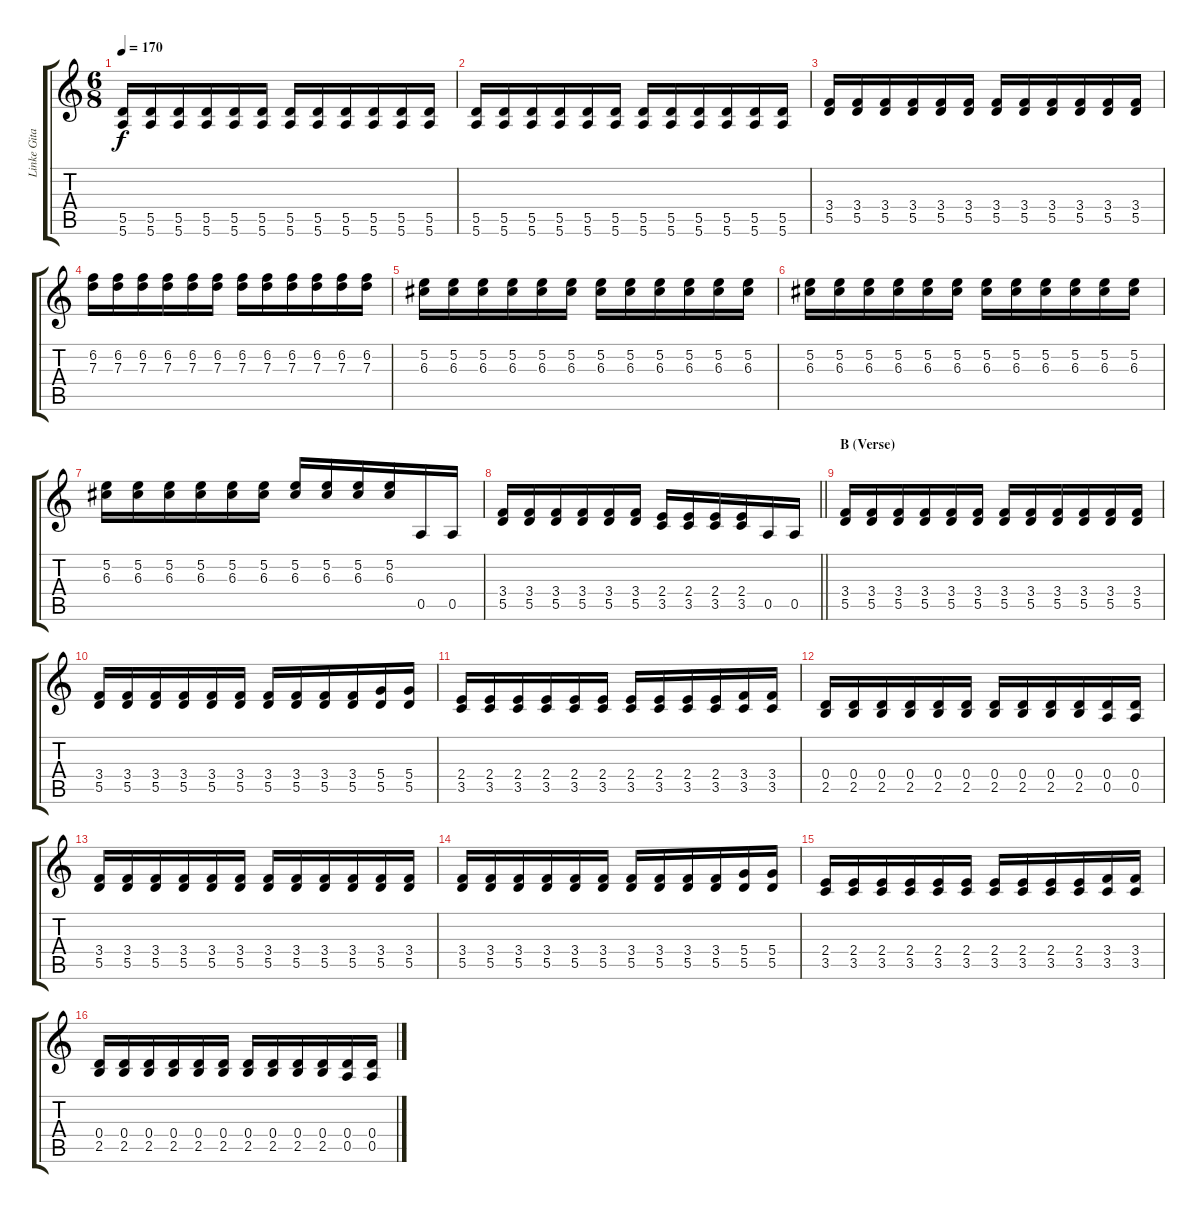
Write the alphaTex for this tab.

\track ("Linke Gitarre" "Linke Gita") {instrument distortionguitar}
\staff {score tabs}
\tuning (E4 B3 G3 D3 A2 E2) {hide}
\ts (6 8)
\tempo 170
\clef g2
\ks c
(5.5 5.6).16{dy f} (5.5 5.6).16 (5.5 5.6).16 (5.5 5.6).16 (5.5 5.6).16 (5.5 5.6).16 (5.5 5.6).16 (5.5 5.6).16 (5.5 5.6).16 (5.5 5.6).16 (5.5 5.6).16 (5.5 5.6).16 |
(5.5 5.6).16 (5.5 5.6).16 (5.5 5.6).16 (5.5 5.6).16 (5.5 5.6).16 (5.5 5.6).16 (5.5 5.6).16 (5.5 5.6).16 (5.5 5.6).16 (5.5 5.6).16 (5.5 5.6).16 (5.5 5.6).16 |
(3.4 5.5).16 (3.4 5.5).16 (3.4 5.5).16 (3.4 5.5).16 (3.4 5.5).16 (3.4 5.5).16 (3.4 5.5).16 (3.4 5.5).16 (3.4 5.5).16 (3.4 5.5).16 (3.4 5.5).16 (3.4 5.5).16 |
(6.2 7.3).16 (6.2 7.3).16 (6.2 7.3).16 (6.2 7.3).16 (6.2 7.3).16 (6.2 7.3).16 (6.2 7.3).16 (6.2 7.3).16 (6.2 7.3).16 (6.2 7.3).16 (6.2 7.3).16 (6.2 7.3).16 |
(5.2 6.3).16 (5.2 6.3).16 (5.2 6.3).16 (5.2 6.3).16 (5.2 6.3).16 (5.2 6.3).16 (5.2 6.3).16 (5.2 6.3).16 (5.2 6.3).16 (5.2 6.3).16 (5.2 6.3).16 (5.2 6.3).16 |
(5.2 6.3).16 (5.2 6.3).16 (5.2 6.3).16 (5.2 6.3).16 (5.2 6.3).16 (5.2 6.3).16 (5.2 6.3).16 (5.2 6.3).16 (5.2 6.3).16 (5.2 6.3).16 (5.2 6.3).16 (5.2 6.3).16 |
(5.2 6.3).16 (5.2 6.3).16 (5.2 6.3).16 (5.2 6.3).16 (5.2 6.3).16 (5.2 6.3).16 (5.2 6.3).16 (5.2 6.3).16 (5.2 6.3).16 (5.2 6.3).16 0.5.16 0.5.16 |
\barLineRight lightlight
(3.4 5.5).16 (3.4 5.5).16 (3.4 5.5).16 (3.4 5.5).16 (3.4 5.5).16 (3.4 5.5).16 (2.4 3.5).16 (2.4 3.5).16 (2.4 3.5).16 (2.4 3.5).16 0.5.16 0.5.16 |
\section ("" "B (Verse)")
(3.4 5.5).16 (3.4 5.5).16 (3.4 5.5).16 (3.4 5.5).16 (3.4 5.5).16 (3.4 5.5).16 (3.4 5.5).16 (3.4 5.5).16 (3.4 5.5).16 (3.4 5.5).16 (3.4 5.5).16 (3.4 5.5).16 |
(3.4 5.5).16 (3.4 5.5).16 (3.4 5.5).16 (3.4 5.5).16 (3.4 5.5).16 (3.4 5.5).16 (3.4 5.5).16 (3.4 5.5).16 (3.4 5.5).16 (3.4 5.5).16 (5.4 5.5).16 (5.4 5.5).16 |
(2.4 3.5).16 (2.4 3.5).16 (2.4 3.5).16 (2.4 3.5).16 (2.4 3.5).16 (2.4 3.5).16 (2.4 3.5).16 (2.4 3.5).16 (2.4 3.5).16 (2.4 3.5).16 (3.4 3.5).16 (3.4 3.5).16 |
(0.4 2.5).16 (0.4 2.5).16 (0.4 2.5).16 (0.4 2.5).16 (0.4 2.5).16 (0.4 2.5).16 (0.4 2.5).16 (0.4 2.5).16 (0.4 2.5).16 (0.4 2.5).16 (0.4 0.5).16 (0.4 0.5).16 |
(3.4 5.5).16 (3.4 5.5).16 (3.4 5.5).16 (3.4 5.5).16 (3.4 5.5).16 (3.4 5.5).16 (3.4 5.5).16 (3.4 5.5).16 (3.4 5.5).16 (3.4 5.5).16 (3.4 5.5).16 (3.4 5.5).16 |
(3.4 5.5).16 (3.4 5.5).16 (3.4 5.5).16 (3.4 5.5).16 (3.4 5.5).16 (3.4 5.5).16 (3.4 5.5).16 (3.4 5.5).16 (3.4 5.5).16 (3.4 5.5).16 (5.4 5.5).16 (5.4 5.5).16 |
(2.4 3.5).16 (2.4 3.5).16 (2.4 3.5).16 (2.4 3.5).16 (2.4 3.5).16 (2.4 3.5).16 (2.4 3.5).16 (2.4 3.5).16 (2.4 3.5).16 (2.4 3.5).16 (3.4 3.5).16 (3.4 3.5).16 |
(0.4 2.5).16 (0.4 2.5).16 (0.4 2.5).16 (0.4 2.5).16 (0.4 2.5).16 (0.4 2.5).16 (0.4 2.5).16 (0.4 2.5).16 (0.4 2.5).16 (0.4 2.5).16 (0.4 0.5).16 (0.4 0.5).16
